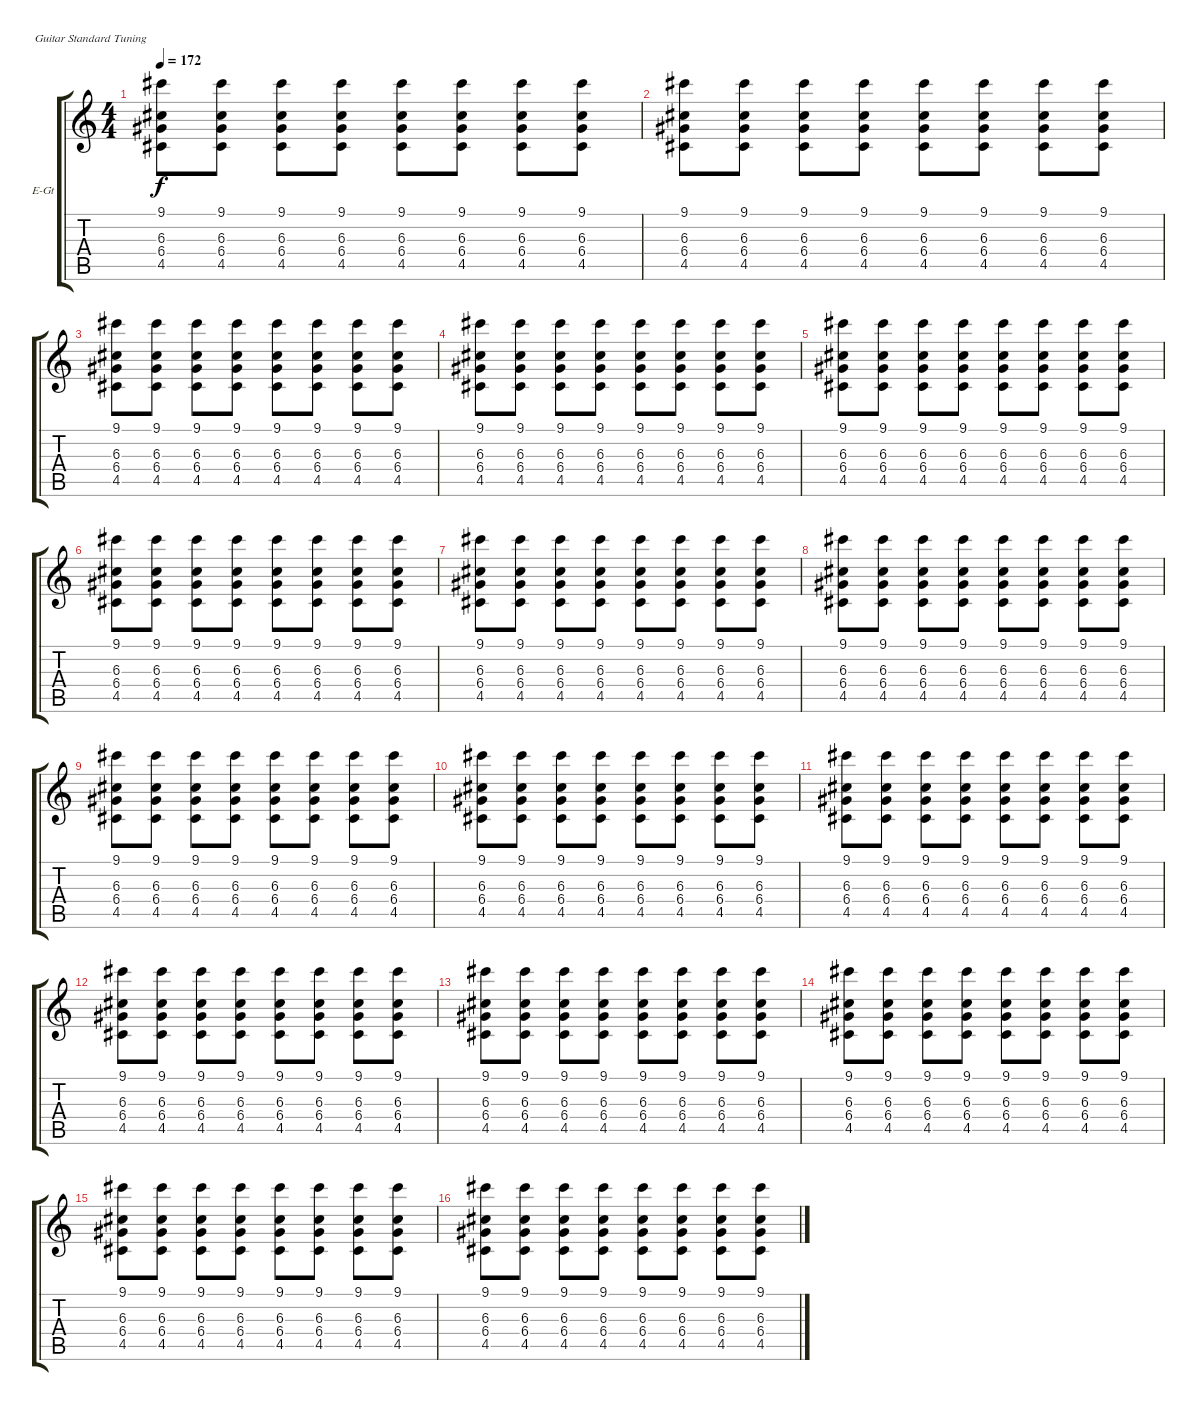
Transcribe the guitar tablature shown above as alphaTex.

\bracketExtendMode groupsimilarinstruments
\firstSystemTrackNameOrientation horizontal
\otherSystemsTrackNameOrientation horizontal
\track ("Boris Jardel" "E-Gt") {instrument distortionguitar}
\staff {score tabs}
\tuning (E4 B3 G3 D3 A2 E2)
\ts (4 4)
\tempo 172
\clef g2
\ks c
(9.1 6.3 6.4 4.5).8{dy f} (9.1 6.3 6.4 4.5).8 (9.1 6.3 6.4 4.5).8 (9.1 6.3 6.4 4.5).8 (9.1 6.3 6.4 4.5).8 (9.1 6.3 6.4 4.5).8 (9.1 6.3 6.4 4.5).8 (9.1 6.3 6.4 4.5).8 |
(9.1 6.3 6.4 4.5).8 (9.1 6.3 6.4 4.5).8 (9.1 6.3 6.4 4.5).8 (9.1 6.3 6.4 4.5).8 (9.1 6.3 6.4 4.5).8 (9.1 6.3 6.4 4.5).8 (9.1 6.3 6.4 4.5).8 (9.1 6.3 6.4 4.5).8 |
(9.1 6.3 6.4 4.5).8 (9.1 6.3 6.4 4.5).8 (9.1 6.3 6.4 4.5).8 (9.1 6.3 6.4 4.5).8 (9.1 6.3 6.4 4.5).8 (9.1 6.3 6.4 4.5).8 (9.1 6.3 6.4 4.5).8 (9.1 6.3 6.4 4.5).8 |
(9.1 6.3 6.4 4.5).8 (9.1 6.3 6.4 4.5).8 (9.1 6.3 6.4 4.5).8 (9.1 6.3 6.4 4.5).8 (9.1 6.3 6.4 4.5).8 (9.1 6.3 6.4 4.5).8 (9.1 6.3 6.4 4.5).8 (9.1 6.3 6.4 4.5).8 |
(9.1 6.3 6.4 4.5).8 (9.1 6.3 6.4 4.5).8 (9.1 6.3 6.4 4.5).8 (9.1 6.3 6.4 4.5).8 (9.1 6.3 6.4 4.5).8 (9.1 6.3 6.4 4.5).8 (9.1 6.3 6.4 4.5).8 (9.1 6.3 6.4 4.5).8 |
(9.1 6.3 6.4 4.5).8 (9.1 6.3 6.4 4.5).8 (9.1 6.3 6.4 4.5).8 (9.1 6.3 6.4 4.5).8 (9.1 6.3 6.4 4.5).8 (9.1 6.3 6.4 4.5).8 (9.1 6.3 6.4 4.5).8 (9.1 6.3 6.4 4.5).8 |
(9.1 6.3 6.4 4.5).8 (9.1 6.3 6.4 4.5).8 (9.1 6.3 6.4 4.5).8 (9.1 6.3 6.4 4.5).8 (9.1 6.3 6.4 4.5).8 (9.1 6.3 6.4 4.5).8 (9.1 6.3 6.4 4.5).8 (9.1 6.3 6.4 4.5).8 |
(9.1 6.3 6.4 4.5).8 (9.1 6.3 6.4 4.5).8 (9.1 6.3 6.4 4.5).8 (9.1 6.3 6.4 4.5).8 (9.1 6.3 6.4 4.5).8 (9.1 6.3 6.4 4.5).8 (9.1 6.3 6.4 4.5).8 (9.1 6.3 6.4 4.5).8 |
(9.1 6.3 6.4 4.5).8 (9.1 6.3 6.4 4.5).8 (9.1 6.3 6.4 4.5).8 (9.1 6.3 6.4 4.5).8 (9.1 6.3 6.4 4.5).8 (9.1 6.3 6.4 4.5).8 (9.1 6.3 6.4 4.5).8 (9.1 6.3 6.4 4.5).8 |
(9.1 6.3 6.4 4.5).8 (9.1 6.3 6.4 4.5).8 (9.1 6.3 6.4 4.5).8 (9.1 6.3 6.4 4.5).8 (9.1 6.3 6.4 4.5).8 (9.1 6.3 6.4 4.5).8 (9.1 6.3 6.4 4.5).8 (9.1 6.3 6.4 4.5).8 |
(9.1 6.3 6.4 4.5).8 (9.1 6.3 6.4 4.5).8 (9.1 6.3 6.4 4.5).8 (9.1 6.3 6.4 4.5).8 (9.1 6.3 6.4 4.5).8 (9.1 6.3 6.4 4.5).8 (9.1 6.3 6.4 4.5).8 (9.1 6.3 6.4 4.5).8 |
(9.1 6.3 6.4 4.5).8 (9.1 6.3 6.4 4.5).8 (9.1 6.3 6.4 4.5).8 (9.1 6.3 6.4 4.5).8 (9.1 6.3 6.4 4.5).8 (9.1 6.3 6.4 4.5).8 (9.1 6.3 6.4 4.5).8 (9.1 6.3 6.4 4.5).8 |
(9.1 6.3 6.4 4.5).8 (9.1 6.3 6.4 4.5).8 (9.1 6.3 6.4 4.5).8 (9.1 6.3 6.4 4.5).8 (9.1 6.3 6.4 4.5).8 (9.1 6.3 6.4 4.5).8 (9.1 6.3 6.4 4.5).8 (9.1 6.3 6.4 4.5).8 |
(9.1 6.3 6.4 4.5).8 (9.1 6.3 6.4 4.5).8 (9.1 6.3 6.4 4.5).8 (9.1 6.3 6.4 4.5).8 (9.1 6.3 6.4 4.5).8 (9.1 6.3 6.4 4.5).8 (9.1 6.3 6.4 4.5).8 (9.1 6.3 6.4 4.5).8 |
(9.1 6.3 6.4 4.5).8 (9.1 6.3 6.4 4.5).8 (9.1 6.3 6.4 4.5).8 (9.1 6.3 6.4 4.5).8 (9.1 6.3 6.4 4.5).8 (9.1 6.3 6.4 4.5).8 (9.1 6.3 6.4 4.5).8 (9.1 6.3 6.4 4.5).8 |
(9.1 6.3 6.4 4.5).8 (9.1 6.3 6.4 4.5).8 (9.1 6.3 6.4 4.5).8 (9.1 6.3 6.4 4.5).8 (9.1 6.3 6.4 4.5).8 (9.1 6.3 6.4 4.5).8 (9.1 6.3 6.4 4.5).8 (9.1 6.3 6.4 4.5).8
